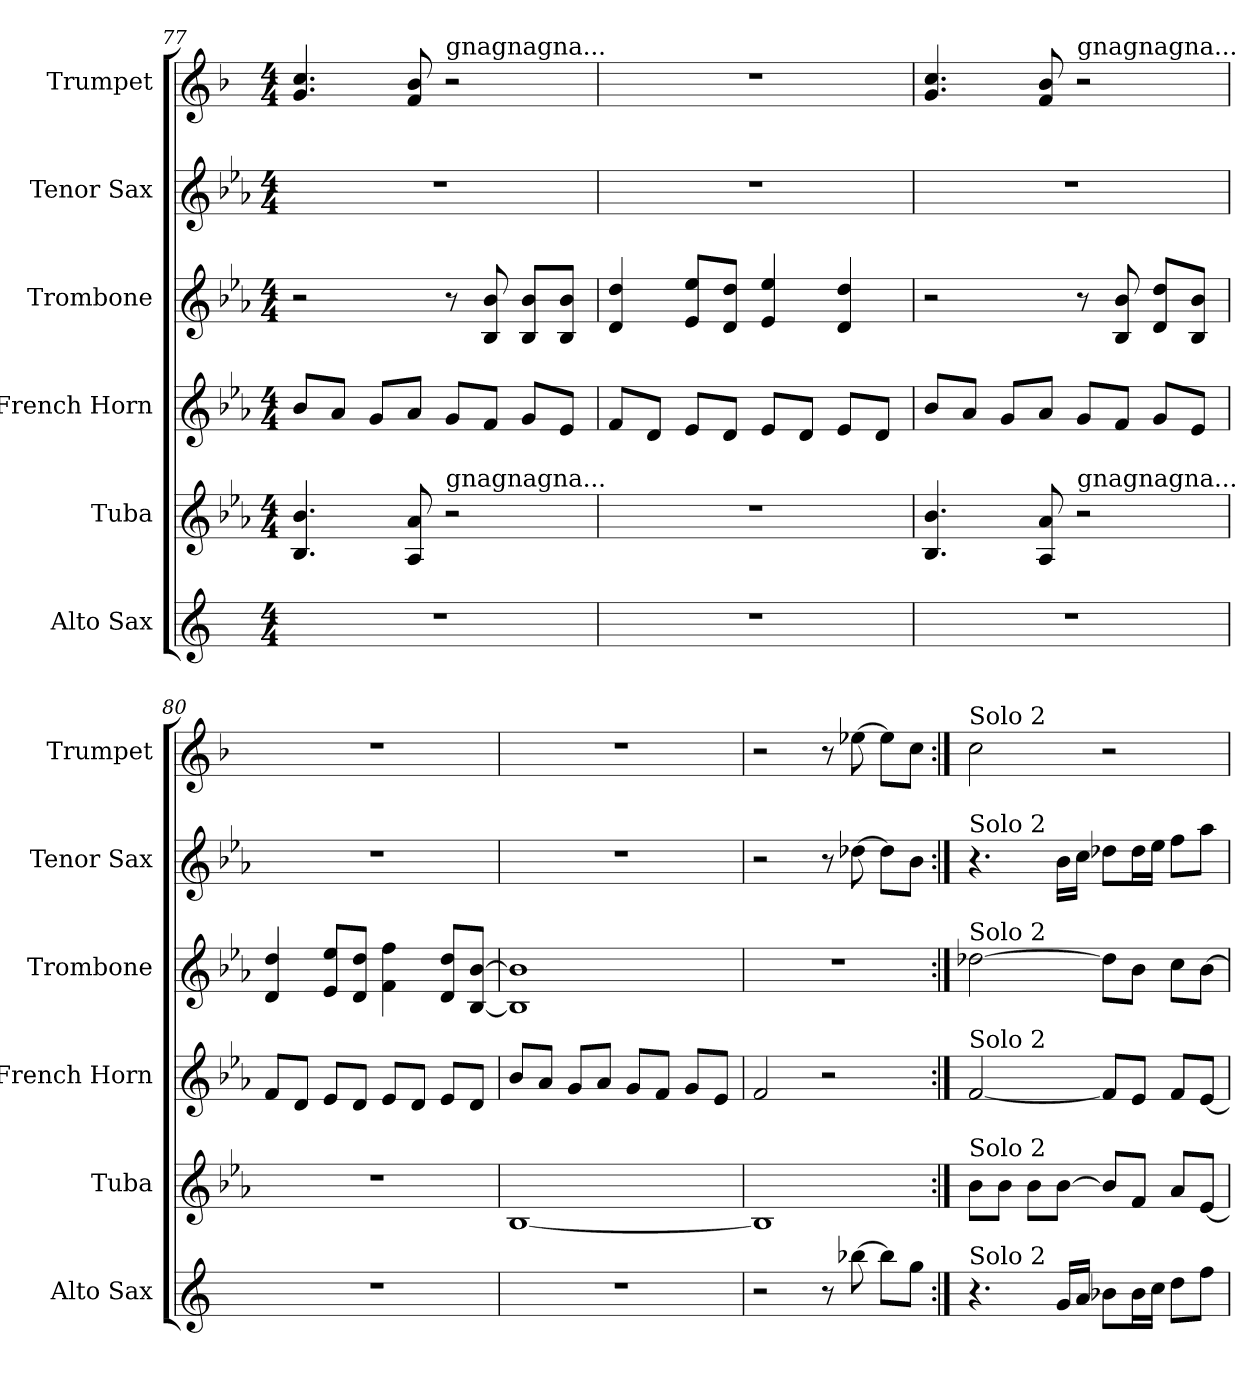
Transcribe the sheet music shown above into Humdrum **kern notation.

**kern	**kern	**kern	**kern	**kern	**kern
*part6	*part5	*part4	*part3	*part2	*part1
*staff6	*staff5	*staff4	*staff3	*staff2	*staff1
*I"Alto Sax	*I"Tuba	*I"French Horn	*I"Trombone	*I"Tenor Sax	*I"Trumpet
*I'Alto Sax	*I'Tuba	*I'French Horn	*I'Trombone	*I'Tenor Sax	*I'Trumpet
*clefG2	*clefG2	*clefG2	*clefG2	*clefG2	*clefG2
*ITrd5c9	*ITrd15c26	*ITrd8c14	*ITrd8c14	*ITrd8c14	*ITrd1c2
*k[b-e-a-]	*k[b-e-a-]	*k[b-e-a-]	*k[b-e-a-]	*k[b-e-a-]	*k[b-e-a-]
*M4/4	*M4/4	*M4/4	*M4/4	*M4/4	*M4/4
=77	=77	=77	=77	=77	=77
1r	4.BBB- 4.BB-	8B-L	2r	1r	4.f 4.b-
.	.	8A-J	.	.	.
.	.	8GL	.	.	.
.	8AAA- 8AA-	8A-J	.	.	8e- 8a-
!	!	!	!	!	!LO:TX:a:t=gnagnagna...
!	!LO:TX:a:t=gnagnagna...	!	!	!	!
.	2r	8GL	8r	.	2r
.	.	8FJ	8BB- 8B-	.	.
.	.	8GL	8BB- 8B-L	.	.
.	.	8E-J	8BB- 8B-J	.	.
=78	=78	=78	=78	=78	=78
1r	1r	8FL	4D 4d	1r	1r
.	.	8DJ	.	.	.
.	.	8E-L	8E- 8e-L	.	.
.	.	8DJ	8D 8dJ	.	.
.	.	8E-L	4E- 4e-	.	.
.	.	8DJ	.	.	.
.	.	8E-L	4D 4d	.	.
.	.	8DJ	.	.	.
=79	=79	=79	=79	=79	=79
1r	4.BBB- 4.BB-	8B-L	2r	1r	4.f 4.b-
.	.	8A-J	.	.	.
.	.	8GL	.	.	.
.	8AAA- 8AA-	8A-J	.	.	8e- 8a-
!	!	!	!	!	!LO:TX:a:t=gnagnagna...
!	!LO:TX:a:t=gnagnagna...	!	!	!	!
.	2r	8GL	8r	.	2r
.	.	8FJ	8BB- 8B-	.	.
.	.	8GL	8D 8dL	.	.
.	.	8E-J	8BB- 8B-J	.	.
=80	=80	=80	=80	=80	=80
1r	1r	8FL	4D 4d	1r	1r
.	.	8DJ	.	.	.
.	.	8E-L	8E- 8e-L	.	.
.	.	8DJ	8D 8dJ	.	.
.	.	8E-L	4F 4f	.	.
.	.	8DJ	.	.	.
.	.	8E-L	8D 8dL	.	.
.	.	8DJ	[8BB- [8B-J	.	.
=81	=81	=81	=81	=81	=81
1r	[1BBB-	8B-L	1BB-] 1B-]	1r	1r
.	.	8A-J	.	.	.
.	.	8GL	.	.	.
.	.	8A-J	.	.	.
.	.	8GL	.	.	.
.	.	8FJ	.	.	.
.	.	8GL	.	.	.
.	.	8E-J	.	.	.
=82	=82	=82	=82	=82	=82
2r	1BBB-]	2F	1r	2r	2r
8r	.	2r	.	8r	8r
[8dd-X	.	.	.	[8d-X	[8dd-X
8dd-L]	.	.	.	8d-L]	8dd-L]
8b-J	.	.	.	8B-J	8b-J
=83:|!	=83:|!	=83:|!	=83:|!	=83:|!	=83:|!
!	!	!	!	!	!LO:TX:a:t=Solo 2
!	!	!	!	!LO:TX:a:t=Solo 2	!
!	!	!	!LO:TX:a:t=Solo 2	!	!
!	!	!LO:TX:a:t=Solo 2	!	!	!
!	!LO:TX:a:t=Solo 2	!	!	!	!
!LO:TX:a:t=Solo 2	!	!	!	!	!
4.r	8BB-L	[2F	[2d-X	4.r	2b-
.	8BB-J	.	.	.	.
.	8BB-L	.	.	.	.
16B-LL	[8BB-J	.	.	16B-LL	.
16cJJ	.	.	.	16cJJ	.
8d-XL	8BB-L]	8FL]	8d-L]	8d-XL	2r
16d-L	8FFJ	8E-J	8B-J	16d-L	.
16e-JJ	.	.	.	16e-JJ	.
8fL	8AA-L	8FL	8cL	8fL	.
8a-J	[8EE-J	[8E-J	[8B-J	8a-J	.
=	=	=	=	=	=
*-	*-	*-	*-	*-	*-
